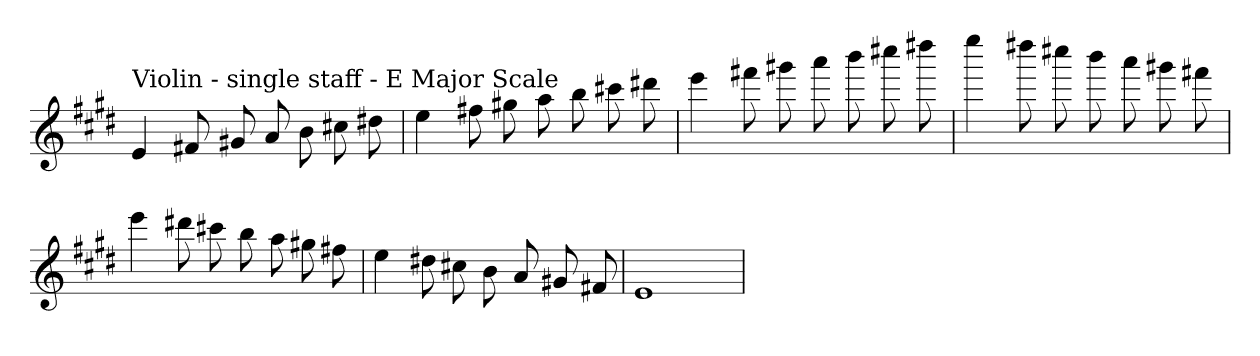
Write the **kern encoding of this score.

**kern
*part1
*staff1
*clefG2
*k[f#c#g#d#]
*E:
=
!LO:TX:a:t=Violin - single staff - E Major Scale
4e
8f#X
8g#X
8a
8b
8cc#X
8dd#X
=
4ee
8ff#X
8gg#X
8aa
8bb
8ccc#X
8ddd#X
=
4eee
8fff#X
8ggg#X
8aaa
8bbb
8cccc#X
8dddd#X
=
4eeee
8dddd#X
8cccc#X
8bbb
8aaa
8ggg#X
8fff#X
=
4eee
8ddd#X
8ccc#X
8bb
8aa
8gg#X
8ff#X
=
4ee
8dd#X
8cc#X
8b
8a
8g#X
8f#X
=
1e
=
*-
